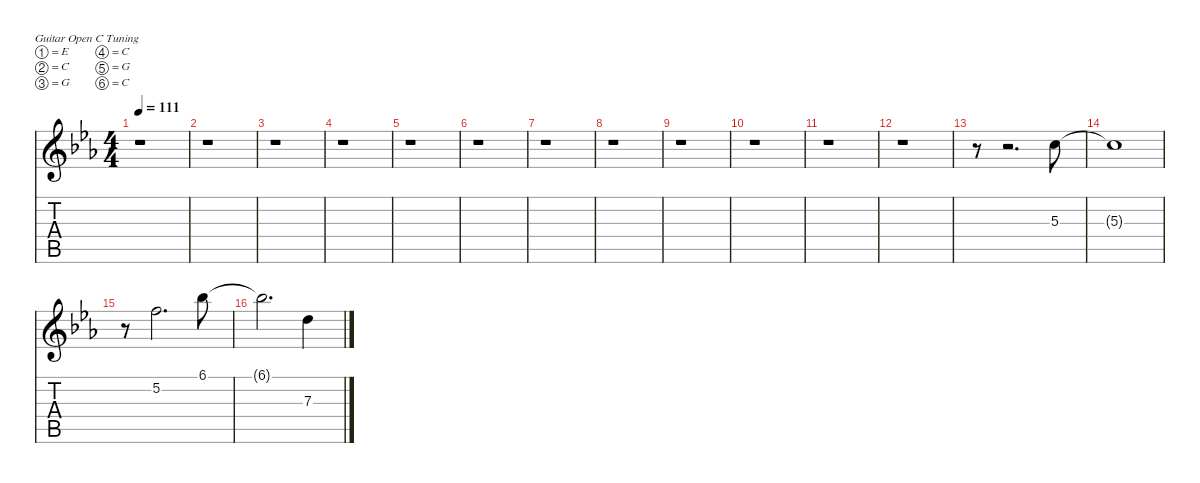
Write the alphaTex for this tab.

\defaultSystemsLayout 4
\hideDynamics
\bracketExtendMode nobrackets
\singleTrackTrackNamePolicy hidden
\multiTrackTrackNamePolicy hidden
\firstSystemTrackNameMode fullname
\firstSystemTrackNameOrientation horizontal
\otherSystemsTrackNameOrientation horizontal
\track ("Guitars" "dist.guit.") {instrument distortionguitar}
\staff {score tabs}
\tuning (E4 C4 G3 C3 G2 C2)
\ts (4 4)
\tempo 111
\clef g2
\ks eb
r.1{dy f beam Down} |
r.1{beam Down} |
r.1{beam Down} |
r.1{beam Down} |
r.1{beam Down} |
r.1{beam Down} |
r.1{beam Down} |
r.1{beam Down} |
r.1{beam Down} |
r.1{beam Down} |
r.1{beam Down} |
r.1{beam Down} |
r.8{beam Down} r.2{d beam Down} 5.3{acc forcenatural}.8{beam Down} |
5.3{t acc forcenatural}.1{beam Down} |
r.8{beam Down} 5.2{acc forcenatural}.2{d beam Down} 6.1{acc b}.8{beam Down} |
6.1{t acc b}.2{d beam Down} 7.3{acc forcenatural}.4{beam Down}
